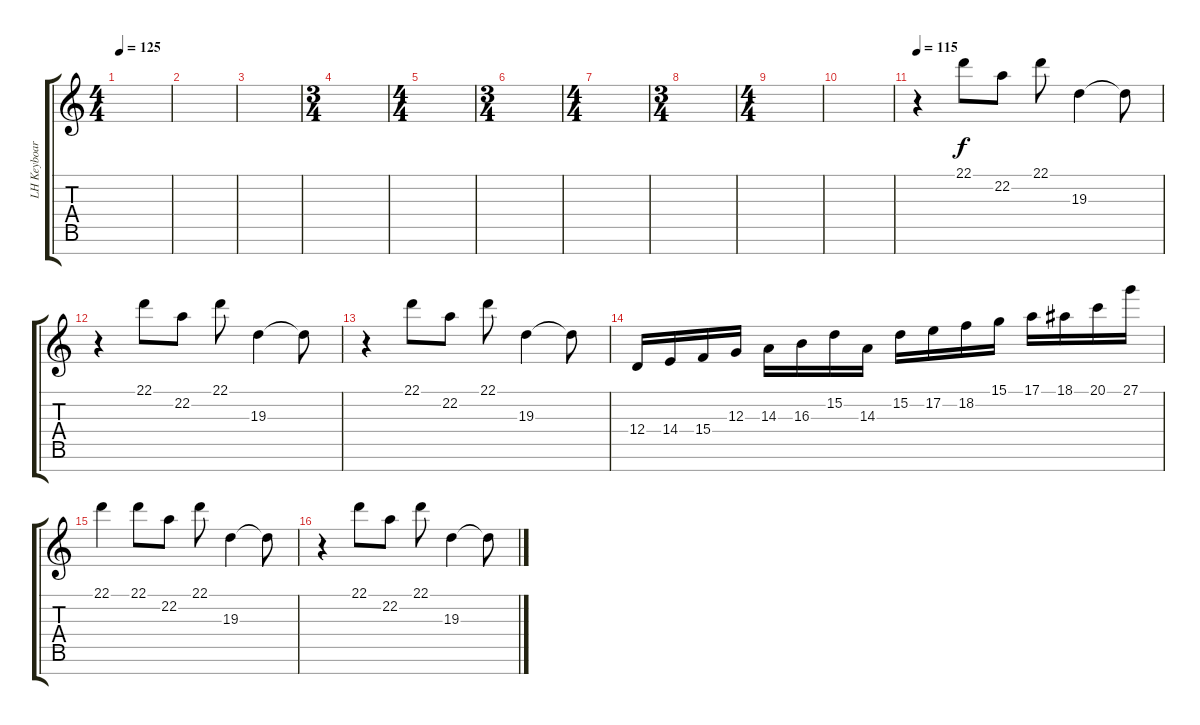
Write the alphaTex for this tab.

\track ("LH Keyboard" "LH Keyboar") {instrument acousticgrandpiano}
\staff {score tabs}
\tuning (E4 B3 G3 D3 A2 E2 B1) {hide}
\ts (4 4)
\tempo 125
\clef g2
\ks c
|
|
|
\ts (3 4)
|
\ts (4 4)
|
\ts (3 4)
|
\ts (4 4)
|
\ts (3 4)
|
\ts (4 4)
|
|
\tempo 115
r.4{instrument fx1rain} 22.1.8 22.2.8 22.1.8 19.3.4 19.3{t}.8 |
r.4 22.1.8 22.2.8 22.1.8 19.3.4 19.3{t}.8 |
r.4 22.1.8 22.2.8 22.1.8 19.3.4 19.3{t}.8 |
12.4.16 14.4.16 15.4.16 12.3.16 14.3.16 16.3.16 15.2.16 14.3.16 15.2.16 17.2.16 18.2.16 15.1.16 17.1.16 18.1.16 20.1.16 27.1.16 |
22.1.4 22.1.8 22.2.8 22.1.8 19.3.4 19.3{t}.8 |
r.4 22.1.8 22.2.8 22.1.8 19.3.4 19.3{t}.8
